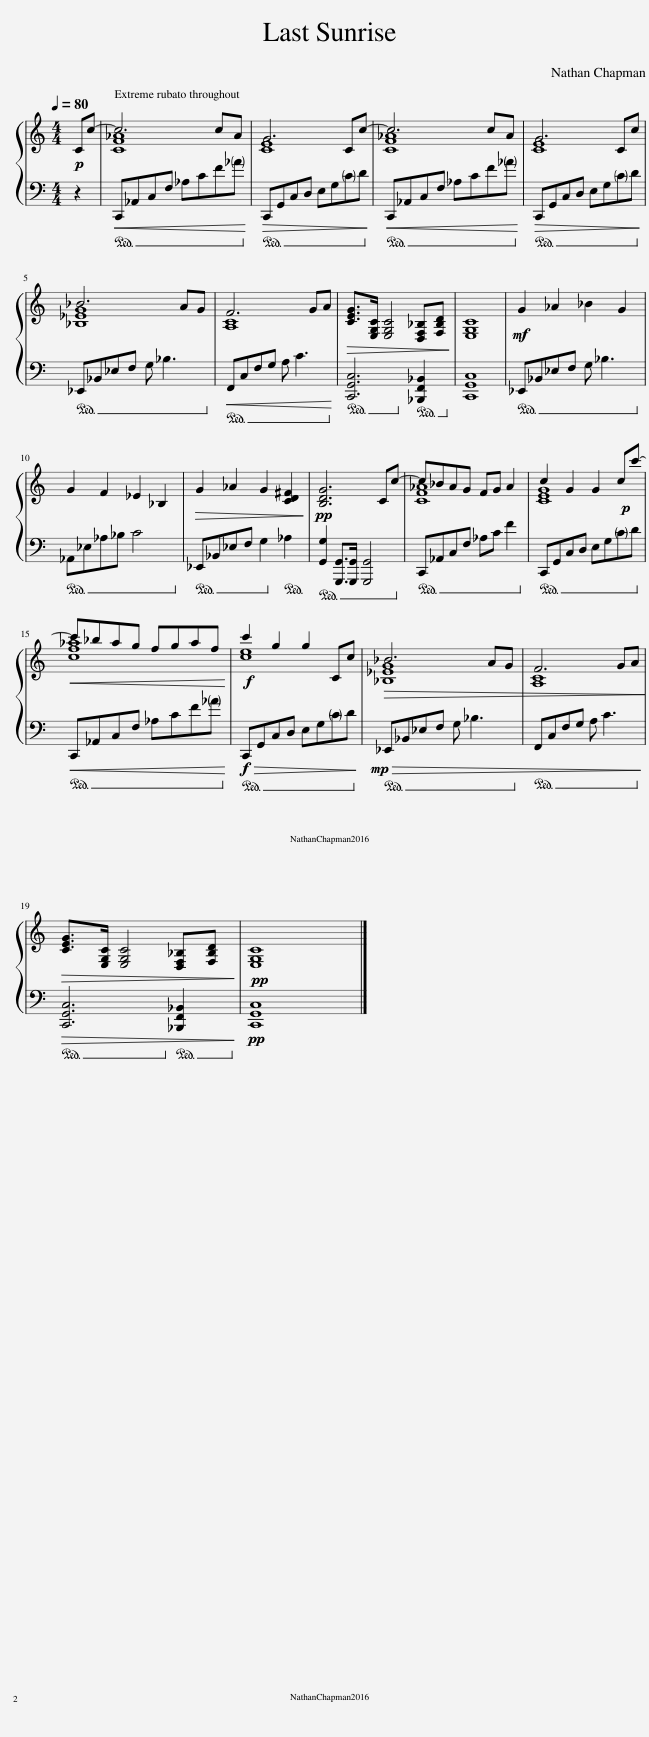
X:1
%%score { ( 1 3 ) | 2 }
L:1/8
Q:1/4=80
M:4/4
I:linebreak $
K:C
V:1 treble
V:3 treble
V:2 bass
V:1
!p! Cc- | c6 c_A | G6 Cc- | c6 c_A | G6 Cc |$ %5
 _B6 AG | F6 GA |!>(! [CEG]>[E,G,C] [E,G,C]4 [D,F,_B,][F,B,D]!>)! | [E,G,C]8 |!mf! G2 _A2 _B2 G2 |$ %10
 G2 F2 _E2 _B,2 |!>(! G2 _A2 G2 [CD^F]2!>)! |!pp! [B,DG]6 Cc- | c_B_AG FG A2 | c2 G2 G2!p! cc'- |$ %15
!<(! c'_b_ag fgaf!<)! |!f! c'2 g2 g2 Cc |!>(! _B6 AG!>)! | F6 GA |$!>(! [CEG]>[E,G,C] [E,G,C]4 [D,F,_B,][F,B,D]!>)! | %20
 [E,G,C]8 |] %21
V:2
 z2 |!<(!!ped! C,,_A,,C,F, _A,CF_A!<)!!ped-up! |!>(!!ped! C,,G,,C,D, E,G,CD!>)!!ped-up! |!<(!!ped! C,,_A,,C,F, _A,CF_A!<)!!ped-up! |!>(!!ped! C,,G,,C,D, E,G,CD!>)!!ped-up! |$ %5
!ped! _E,,_B,,_E,F, G, _B,3!ped-up! |!<(!!ped! F,,C,F,G, A, C3!<)!!ped-up! |!ped! [C,,G,,C,]6!ped! [_B,,,F,,_B,,]2!ped-up! | [C,,G,,C,]8 |!ped! _E,,_B,,_E,F, G, _B,3!ped-up! |$ %10
!ped! _A,,_E,_A,_B, C4!ped-up! |!ped! _E,,_B,,_E,F, G,2!ped! _A,2!ped-up! |!ped! [G,,G,]2 [G,,,G,,]>[G,,,G,,] [G,,,G,,]4!ped-up! |!ped! C,,_A,,C,F, _A,C F2!ped-up! |!ped! C,,G,,C,D, E,G,CD!ped-up! |$ %15
!<(!!ped! C,,_A,,C,F, _A,CF_A!ped-up!!<)! |!f!!>(!!ped! C,,G,,C,D, E,G,CD!ped-up!!>)! |!mp!!>(!!ped! _E,,_B,,_E,F, G, _B,3!ped-up!!>)! |!ped! F,,C,F,G, A, C3!ped-up! |$!>(!!ped! [C,,G,,C,]6!ped! [_B,,,F,,_B,,]2!ped-up!!>)!!ped-up! | %20
!pp!!pp! [C,,G,,C,]8 |] %21
V:3
 x2 | [CF_A]8 | [CE]8 | [CF_A]8 | [CE]8 |$ %5
 [_B,_EG]8 | [A,C]8 | x8 | x8 | x8 |$ %10
 x8 | x8 | x8 | [CF_A]8 | [CEG]8 |$ %15
 [cf_a]8 | [ce]8 | [_B,_EG]8 | [A,C]8 |$ x8 | %20
 x8 |] %21
